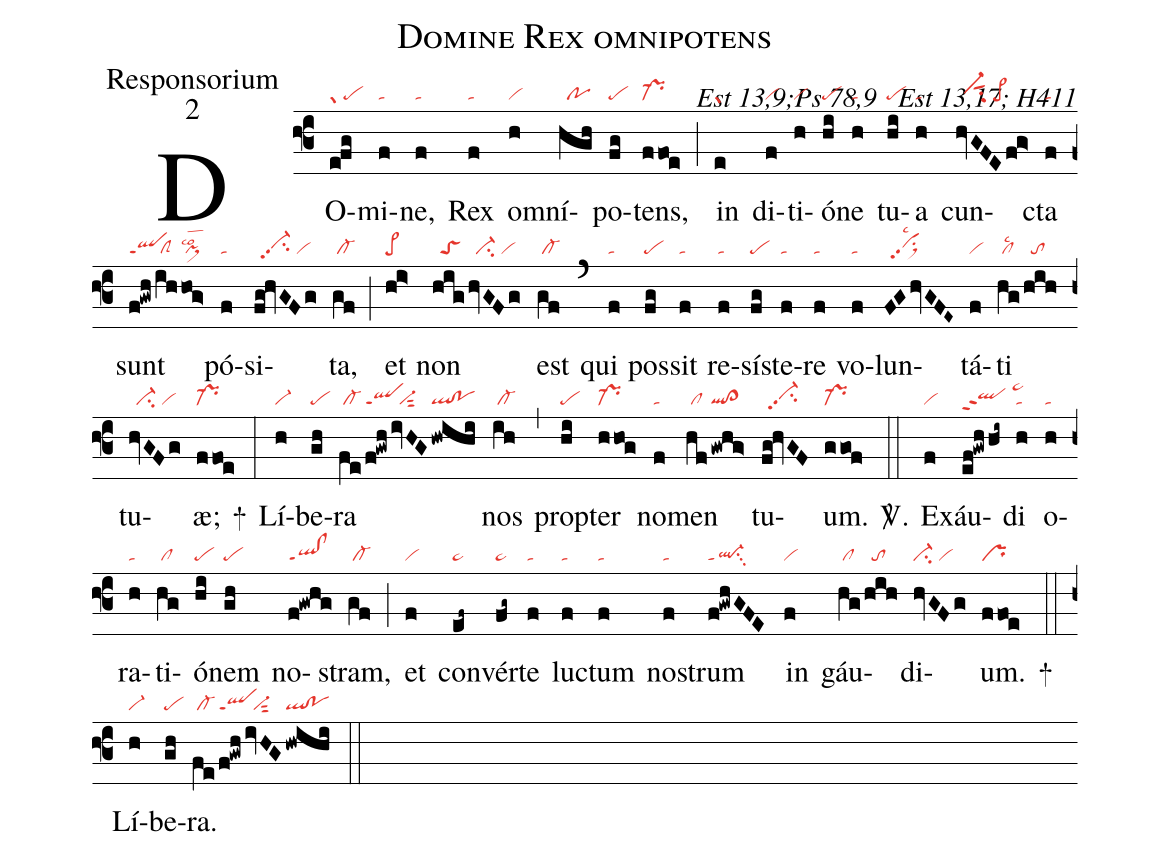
name:Domine Rex omnipotens;
office-part:Responsorium;
mode:2;
commentary:Est 13,9;Ps 78,9 ꝟ Est 13,17; H411;
nabc-lines:1;
%%
(f3)
DO(efg|gr/pe)mi(f|ta)ne,(f|ta) Rex(f|ta) om(h|vi)ní(hgh|//po)po(fg|pe)tens,(ffoe|pr-) (;)
in(e|gr) di(f|vi)ti(h|vi)ó(hi|pe)ne(h|ta) tu(hi|pe)a(h|ta) cun(hvGFEfg>|//vi-hhsut1su2/pe>)cta(f|ta) sunt(f!gwh|qlppt1|/ih|/clS|hog>|pi>lsco2) pó(f|ta)si(fg!hvGFg|//vi-hhpp2su2/vi)ta,(gf|/cl-) (;)
et(hi>|pe>) non(hig|//toS|hvGFg|//vi-su2/vi) est(gf|/cl-) (`)
qui(f|ta) pos(fg|pe)sit(f|ta) re(f|ta)sí(fg|pe)ste(f|ta)re(f|ta) vo(f|ta)lun(FGhvGFE~|//vihhpp2su1sux1lsc2)tá(f|vi)ti(hg|/cllsc2|/hih|//to) tu(hvGFg|//vi-su2/vi)æ;(ffoe|pr-) +(:)
Lí(h|vi-)be(gh|pe)ra(fe|/cl-|/f!gwh|qlppt1|ivHG|//vi-sut2|hwihi|ql!po) nos(ih|/cl-) (,)
prop(hi|pe)ter(hhog|pr-) no(f|ta)men(hf|/cl|!gwhg>|ql!cl>) tu(fg!hvGF|//vi-hhpp2su2)um.(ggof|pr-) <sp>V/</sp>.(::)
E(f|vi)xáu(ef!gwh/hi~|qlhhppt2/pe~hk)di(h|ta) o(h|ta)ra(h|ta)ti(hg|/cl)ó(hi|pe)nem(gh|pe) no(f!gwhg|ql!clppt1)stram,(gf|/cl-) (;)
et(f|vi) con(ef~|pe~)vér(fg~|pe~)te(f|ta) lu(f|ta)ctum(f|ta) no(f|ta)strum(f!gwhGFE|ql-ppt1su3) in(f|vi) gáu(hg|/cl|/hih|//to)di(hvGFg|vi-su2/vi)um.(ffoe|pr) +(::)
Lí(h|vi-)be(gh|pe)ra.(fe|/cl-|/f!gwh|qlppt1|ivHG|//vi-sut2|hwihi|ql!po) (::)
